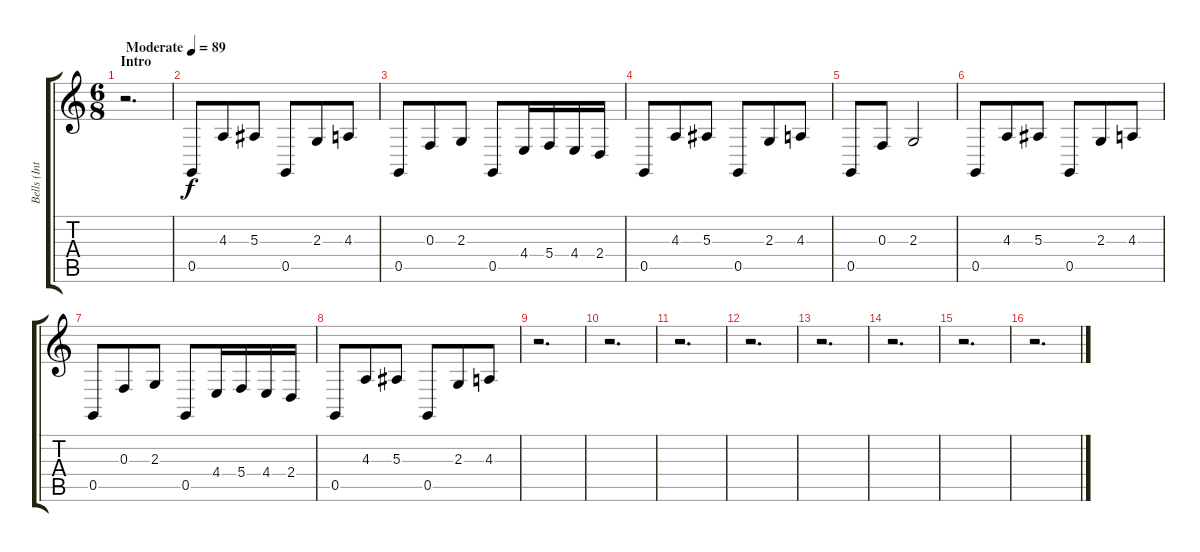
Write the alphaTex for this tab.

\track ("Bells (Intro/Breakdown)" "Bells (Int") {instrument glockenspiel}
\staff {score tabs}
\tuning (D4 A3 F3 C3 G2 C2) {hide}
\ts (6 8)
\section ("" "Intro")
\tempo (89 "Moderate")
\clef g2
\ks c
r.2{d dy f instrument glockenspiel} |
0.5.8 4.3.8 5.3.8 0.5.8 2.3.8 4.3.8 |
0.5.8 0.3.8 2.3.8 0.5.8 4.4.16 5.4.16 4.4.16 2.4.16 |
0.5.8 4.3.8 5.3.8 0.5.8 2.3.8 4.3.8 |
0.5.8 0.3.8 2.3.2 |
0.5.8 4.3.8 5.3.8 0.5.8 2.3.8 4.3.8 |
0.5.8 0.3.8 2.3.8 0.5.8 4.4.16 5.4.16 4.4.16 2.4.16 |
0.5.8 4.3.8 5.3.8 0.5.8 2.3.8 4.3.8 |
r.2{d} |
r.2{d} |
r.2{d} |
r.2{d} |
r.2{d} |
r.2{d} |
r.2{d} |
r.2{d}
